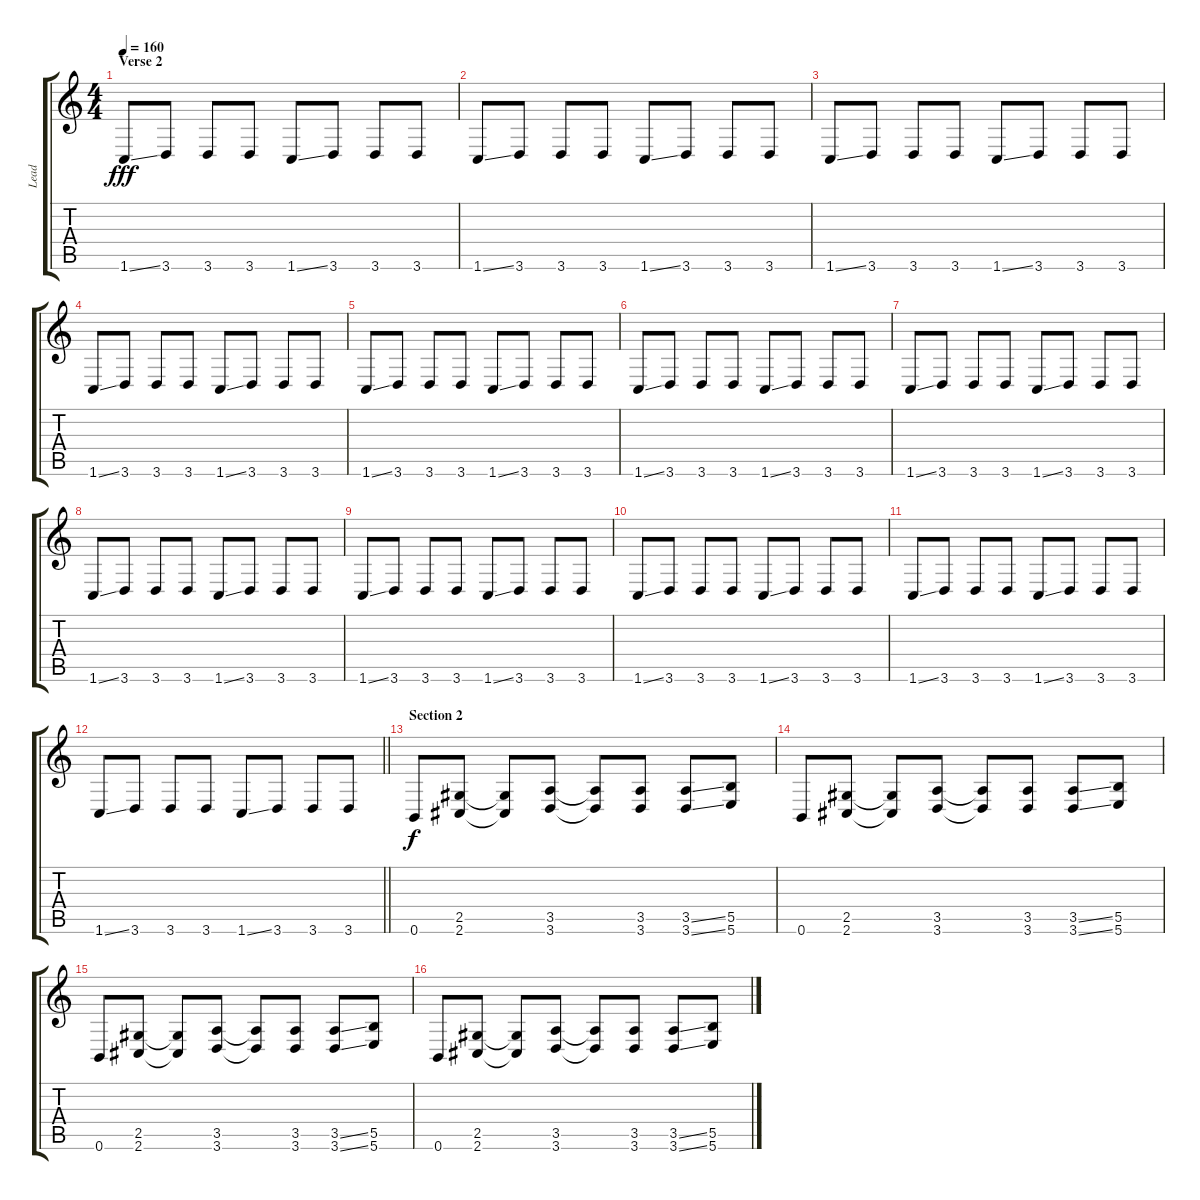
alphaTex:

\track ("Lead" "Lead") {instrument distortionguitar}
\staff {score tabs}
\tuning (Db4 Ab3 E3 B2 Gb2 B1) {hide}
\ts (4 4)
\section ("" "Verse 2")
\tempo 160
\clef g2
\ks c
1.6{ss}.8{dy fff} 3.6.8 3.6.8 3.6.8 1.6{ss}.8 3.6.8 3.6.8 3.6.8 |
1.6{ss}.8 3.6.8 3.6.8 3.6.8 1.6{ss}.8 3.6.8 3.6.8 3.6.8 |
1.6{ss}.8 3.6.8 3.6.8 3.6.8 1.6{ss}.8 3.6.8 3.6.8 3.6.8 |
1.6{ss}.8 3.6.8 3.6.8 3.6.8 1.6{ss}.8 3.6.8 3.6.8 3.6.8 |
1.6{ss}.8 3.6.8 3.6.8 3.6.8 1.6{ss}.8 3.6.8 3.6.8 3.6.8 |
1.6{ss}.8 3.6.8 3.6.8 3.6.8 1.6{ss}.8 3.6.8 3.6.8 3.6.8 |
1.6{ss}.8 3.6.8 3.6.8 3.6.8 1.6{ss}.8 3.6.8 3.6.8 3.6.8 |
1.6{ss}.8 3.6.8 3.6.8 3.6.8 1.6{ss}.8 3.6.8 3.6.8 3.6.8 |
1.6{ss}.8 3.6.8 3.6.8 3.6.8 1.6{ss}.8 3.6.8 3.6.8 3.6.8 |
1.6{ss}.8 3.6.8 3.6.8 3.6.8 1.6{ss}.8 3.6.8 3.6.8 3.6.8 |
1.6{ss}.8 3.6.8 3.6.8 3.6.8 1.6{ss}.8 3.6.8 3.6.8 3.6.8 |
\barLineRight lightlight
1.6{ss}.8 3.6.8 3.6.8 3.6.8 1.6{ss}.8 3.6.8 3.6.8 3.6.8 |
\section ("" "Section 2")
0.6.8{dy f} (2.5 2.6).8 (2.5{t} 2.6{t}).8 (3.5 3.6).8 (3.5{t} 3.6{t}).8 (3.5 3.6).8 (3.5{ss} 3.6{ss}).8 (5.5 5.6).8 |
0.6.8 (2.5 2.6).8 (2.5{t} 2.6{t}).8 (3.5 3.6).8 (3.5{t} 3.6{t}).8 (3.5 3.6).8 (3.5{ss} 3.6{ss}).8 (5.5 5.6).8 |
0.6.8 (2.5 2.6).8 (2.5{t} 2.6{t}).8 (3.5 3.6).8 (3.5{t} 3.6{t}).8 (3.5 3.6).8 (3.5{ss} 3.6{ss}).8 (5.5 5.6).8 |
0.6.8 (2.5 2.6).8 (2.5{t} 2.6{t}).8 (3.5 3.6).8 (3.5{t} 3.6{t}).8 (3.5 3.6).8 (3.5{ss} 3.6{ss}).8 (5.5 5.6).8
